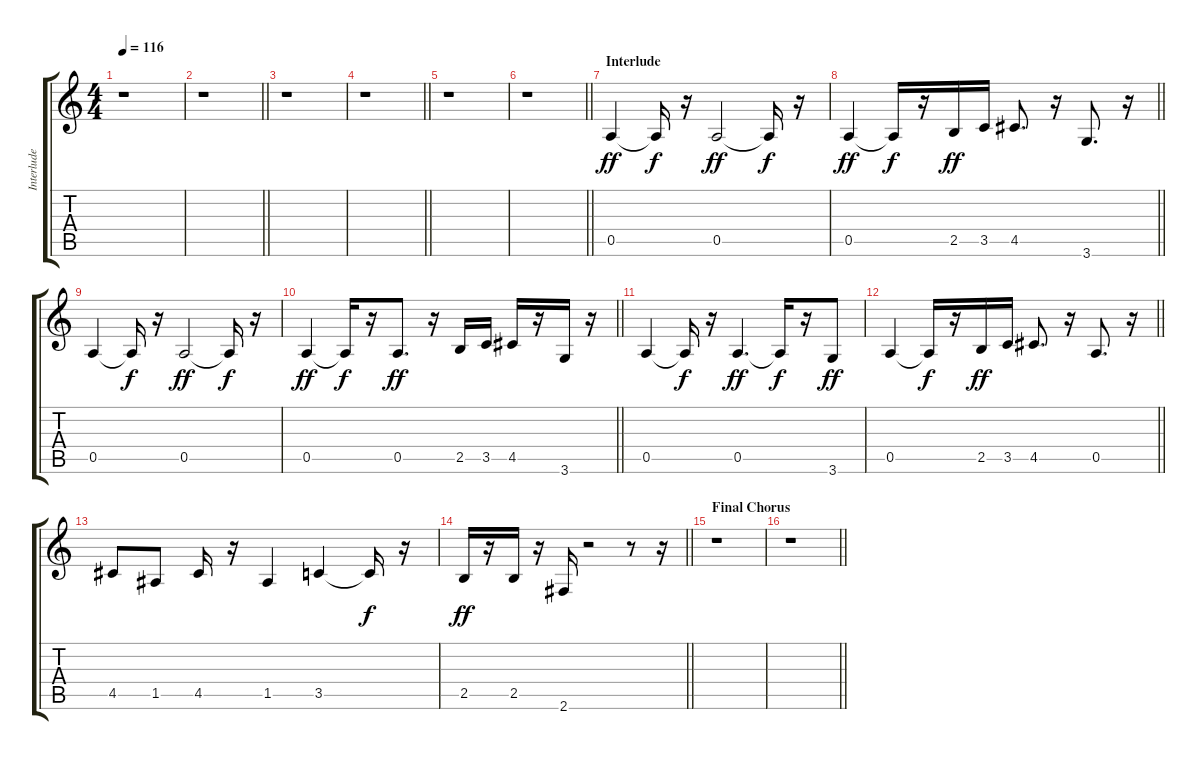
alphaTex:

\track ("Interlude bass" "Interlude ") {instrument synthbass1}
\staff {score tabs}
\tuning (E4 B3 G3 D3 A2 E2) {hide}
\ts (4 4)
\tempo 116
\clef g2
\ks c
r.1{dy ff} |
\barLineRight lightlight
r.1 |
r.1 |
\barLineRight lightlight
r.1 |
r.1 |
\barLineRight lightlight
r.1 |
\section ("" "Interlude")
0.5.4 0.5{t}.16{dy f} r.16 0.5.2{dy ff} 0.5{t}.16{dy f} r.16 |
\barLineRight lightlight
0.5.4{dy ff} 0.5{t}.16{dy f} r.16 2.5.16{dy ff} 3.5.16 4.5.8{d} r.16 3.6.8{d} r.16 |
0.5.4 0.5{t}.16{dy f} r.16 0.5.2{dy ff} 0.5{t}.16{dy f} r.16 |
\barLineRight lightlight
0.5.4{dy ff} 0.5{t}.16{dy f} r.16 0.5.8{d dy ff} r.16 2.5.16 3.5.16 4.5.16 r.16 3.6.16 r.16 |
0.5.4 0.5{t}.16{dy f} r.16 0.5.4{d dy ff} 0.5{t}.16{dy f} r.16 3.6.8{dy ff} |
\barLineRight lightlight
0.5.4 0.5{t}.16{dy f} r.16 2.5.16{dy ff} 3.5.16 4.5.8{d} r.16 0.5.8{d} r.16 |
4.5.8 1.5.8 4.5.16 r.16 1.5.4 3.5.4 3.5{t}.16{dy f} r.16 |
\barLineRight lightlight
2.5.16{dy ff} r.16 2.5.16 r.16 2.6.16 r.2 r.8 r.16 |
\section ("" "Final Chorus")
r.1 |
\barLineRight lightlight
r.1
